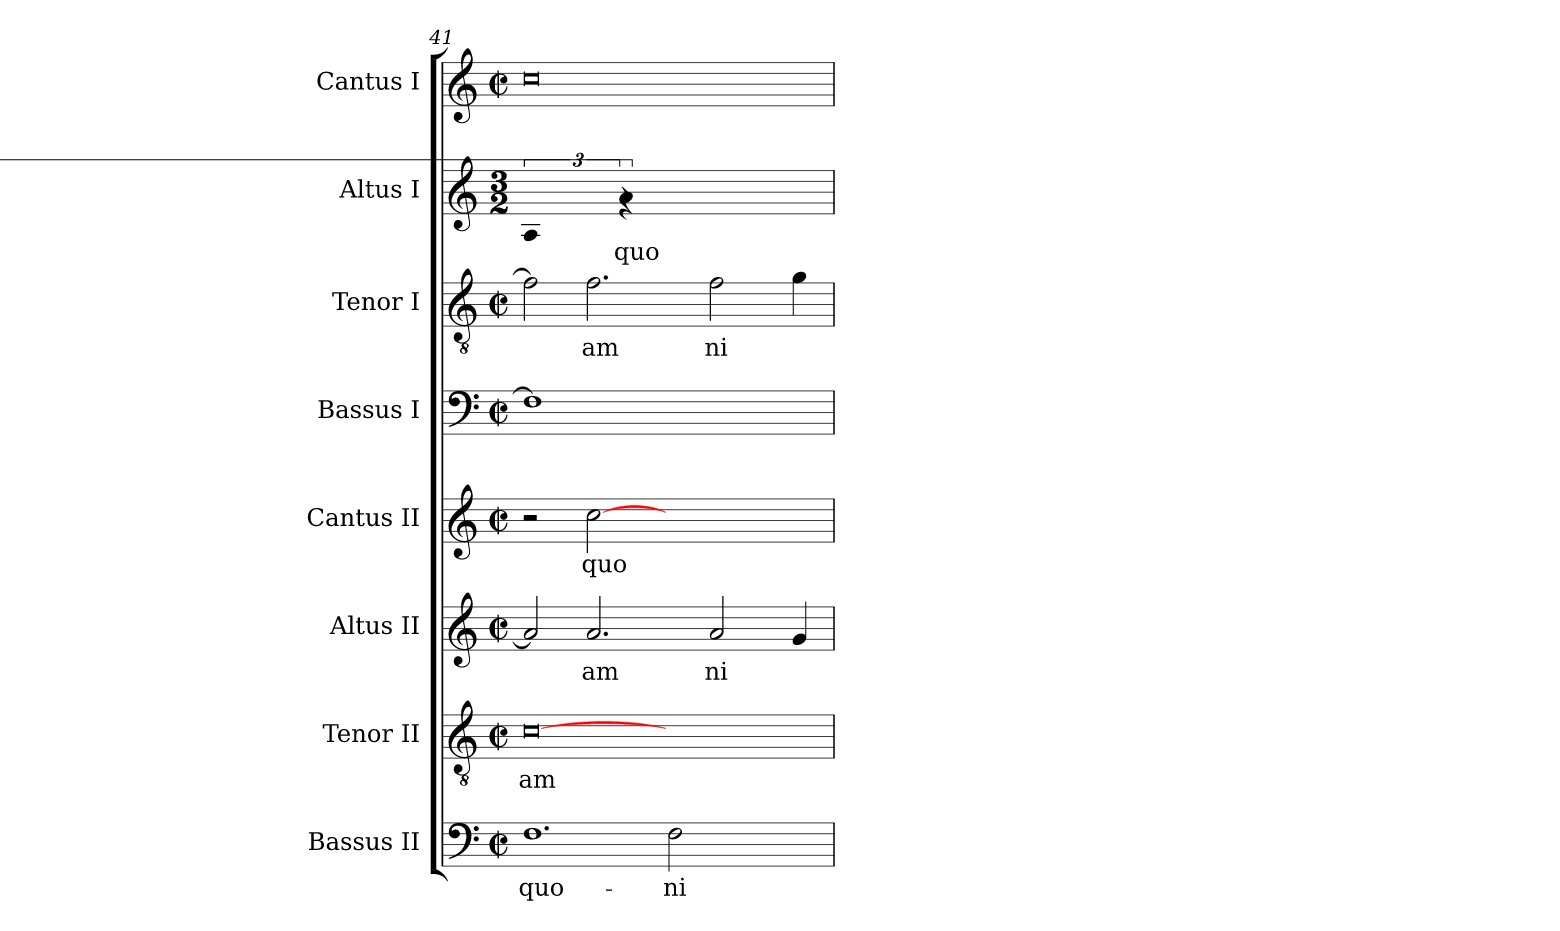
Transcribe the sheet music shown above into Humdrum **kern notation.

**kern	**text	**kern	**text	**kern	**text	**kern	**text	**kern	**kern	**text	**kern	**text	**kern
*part8	*part8	*part7	*part7	*part6	*part6	*part5	*part5	*part4	*part3	*part3	*part2	*part2	*part1
*staff8	*staff8	*staff7	*staff7	*staff6	*staff6	*staff5	*staff5	*staff4	*staff3	*staff3	*staff2	*staff2	*staff1
*I"Bassus II	*	*I"Tenor II	*	*I"Altus II	*	*I"Cantus II	*	*I"Bassus I	*I"Tenor I	*	*I"Altus I	*	*I"Cantus I
*clefF4	*	*clefGv2	*	*clefG2	*	*clefG2	*	*clefF4	*clefGv2	*	*clefG2	*	*clefG2
*M2/2	*	*M2/2	*	*M2/2	*	*M2/2	*	*M2/2	*M2/2	*	*M3/2	*	*M2/2
*met(c|)	*	*met(c|)	*	*met(c|)	*	*met(c|)	*	*met(c|)	*met(c|)	*	*	*	*met(c|)
=41	=41	=41	=41	=41	=41	=41	=41	=41	=41	=41	=41	=41	=41
*	*	*	*	*	*	*	*	*	*	*	*^	*	*
!LO:N:vis=1.	!LO:LY:b:cj	!LO:N:vis=0	!LO:LY:b:cj	!	!	!	!	!	!	!	!	!LO:N:vis=1	!	!LO:N:vis=0
1F	quo-	[>1c	-am	2a/]	.	2r	.	1F]	2f\]	.	3%2ryy	3%2A	.	1cc
!	!	!	!	!	!LO:LY:b	!	!LO:LY:b	!	!	!LO:LY:b	!	!	!	!
.	.	.	.	2.a/	am	[>2cc\	quo	.	2.f\	am	.	.	.	.
!	!	!	!	!	!	!	!	!	!	!	!LO:N:vis=2	!LO:N:vis=2	!LO:LY:b	!
.	.	.	.	.	.	.	.	.	.	.	3rg	3a/	quo	.
!	!LO:LY:b:cj	!	!	!	!	!	!	!	!	!	!	!	!	!
2F\	-ni-	1ryy	.	.	.	1ryy	.	1ryy	.	.	1ryy	1ryy	.	1ryy
!	!	!	!	!	!LO:LY:b:cj	!	!	!	!	!LO:LY:b:cj	!	!	!	!
.	.	.	.	2a/	ni	.	.	.	2f\	ni	.	.	.	.
2ryy	.	.	.	.	.	.	.	.	.	.	.	.	.	.
.	.	.	.	4g/	.	.	.	.	4g\	.	.	.	.	.
*	*	*	*	*	*	*	*	*	*	*	*v	*v	*	*
=	=	=	=	=	=	=	=	=	=	=	=	=	=
*-	*-	*-	*-	*-	*-	*-	*-	*-	*-	*-	*-	*-	*-
